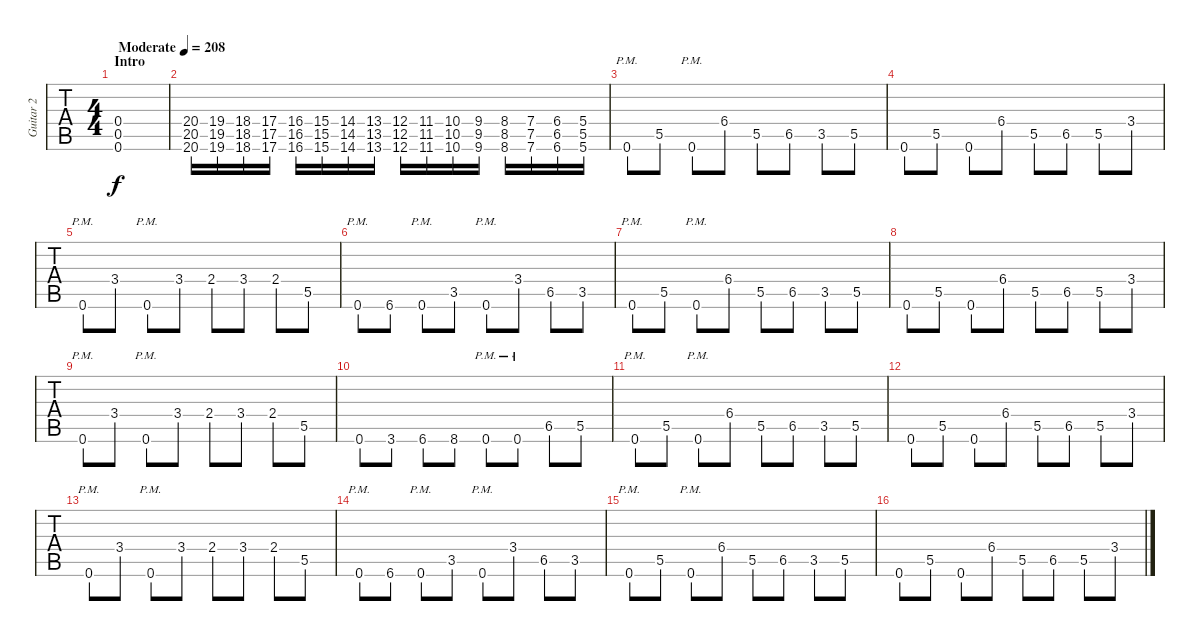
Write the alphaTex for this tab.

\track ("Guitar 2" "Guitar 2") {instrument overdrivenguitar}
\staff {tabs}
\tuning (Db4 Ab3 E3 B2 Gb2 B1) {hide}
\ts (4 4)
\section ("" "Intro")
\tempo (208 "Moderate")
\clef g2
\ks c
(0.4 0.5 0.6).1{dy f instrument overdrivenguitar} |
(20.4 20.5 20.6).16{instrument guitarfretnoise} (19.4 19.5 19.6).16 (18.4 18.5 18.6).16 (17.4 17.5 17.6).16 (16.4 16.5 16.6).16 (15.4 15.5 15.6).16 (14.4 14.5 14.6).16 (13.4 13.5 13.6).16 (12.4 12.5 12.6).16 (11.4 11.5 11.6).16 (10.4 10.5 10.6).16 (9.4 9.5 9.6).16 (8.4 8.5 8.6).16 (7.4 7.5 7.6).16 (6.4 6.5 6.6).16 (5.4 5.5 5.6).16 |
0.6{pm}.8{instrument overdrivenguitar} 5.5.8 0.6{pm}.8 6.4.8 5.5.8 6.5.8 3.5.8 5.5.8 |
0.6.8 5.5.8 0.6.8 6.4.8 5.5.8 6.5.8 5.5.8 3.4.8 |
0.6{pm}.8 3.4.8 0.6{pm}.8 3.4.8 2.4.8 3.4.8 2.4.8 5.5.8 |
0.6{pm}.8 6.6.8 0.6{pm}.8 3.5.8 0.6{pm}.8 3.4.8 6.5.8 3.5.8 |
0.6{pm}.8 5.5.8 0.6{pm}.8 6.4.8 5.5.8 6.5.8 3.5.8 5.5.8 |
0.6.8 5.5.8 0.6.8 6.4.8 5.5.8 6.5.8 5.5.8 3.4.8 |
0.6{pm}.8 3.4.8 0.6{pm}.8 3.4.8 2.4.8 3.4.8 2.4.8 5.5.8 |
0.6.8 3.6.8 6.6.8 8.6.8 0.6{pm}.8 0.6{pm}.8 6.5.8 5.5.8 |
0.6{pm}.8 5.5.8 0.6{pm}.8 6.4.8 5.5.8 6.5.8 3.5.8 5.5.8 |
0.6.8 5.5.8 0.6.8 6.4.8 5.5.8 6.5.8 5.5.8 3.4.8 |
0.6{pm}.8 3.4.8 0.6{pm}.8 3.4.8 2.4.8 3.4.8 2.4.8 5.5.8 |
0.6{pm}.8 6.6.8 0.6{pm}.8 3.5.8 0.6{pm}.8 3.4.8 6.5.8 3.5.8 |
0.6{pm}.8 5.5.8 0.6{pm}.8 6.4.8 5.5.8 6.5.8 3.5.8 5.5.8 |
0.6.8 5.5.8 0.6.8 6.4.8 5.5.8 6.5.8 5.5.8 3.4.8
